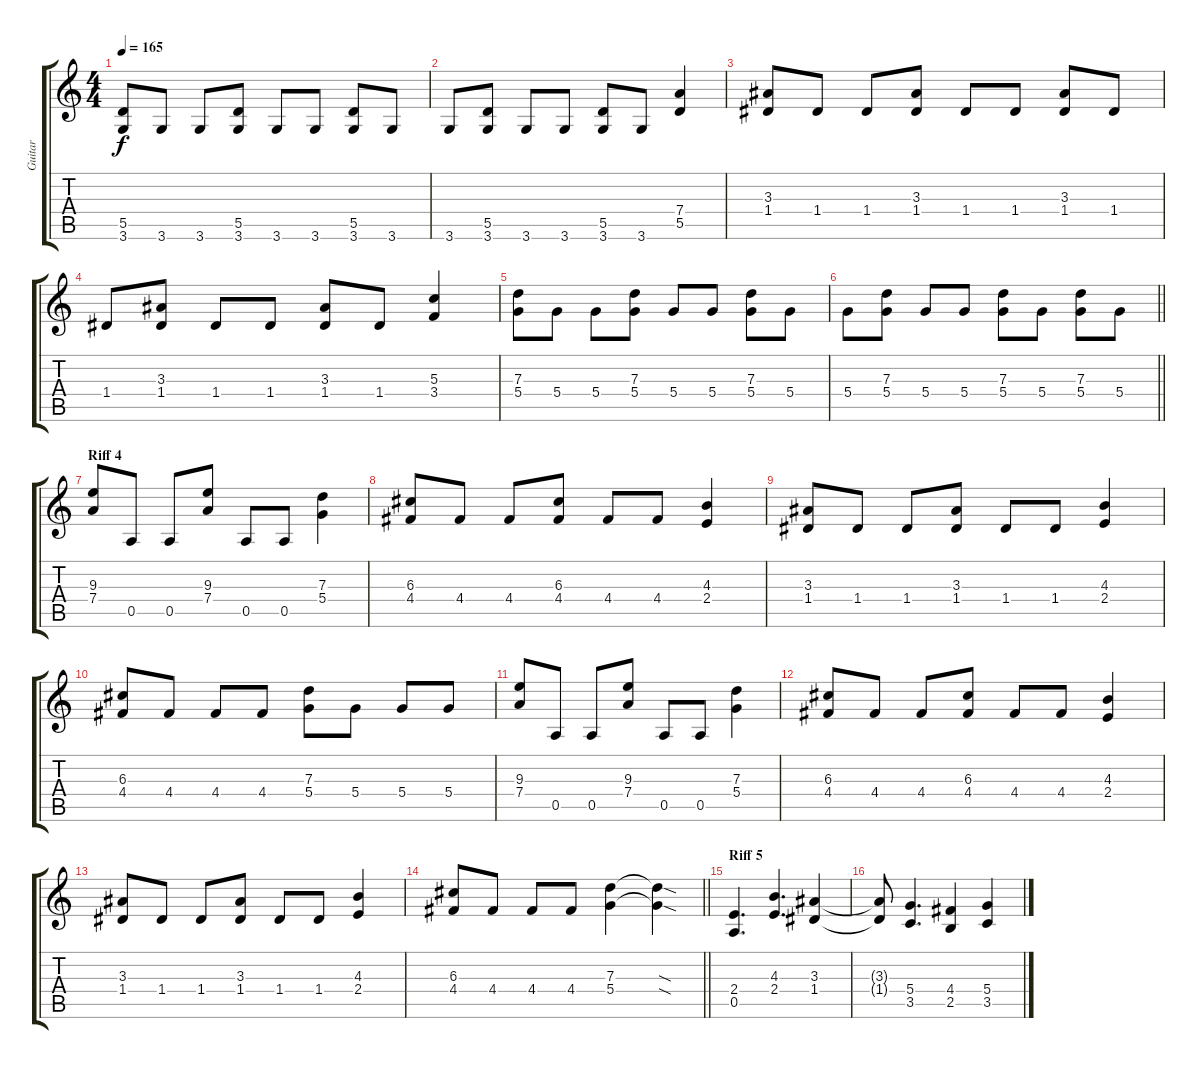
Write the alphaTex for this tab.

\track ("Guitar" "Guitar") {instrument distortionguitar}
\staff {score tabs}
\tuning (E4 B3 G3 D3 A2 E2) {hide}
\ts (4 4)
\tempo 165
\clef g2
\ks c
(5.5 3.6).8{dy f} 3.6.8 3.6.8 (5.5 3.6).8 3.6.8 3.6.8 (5.5 3.6).8 3.6.8 |
3.6.8 (5.5 3.6).8 3.6.8 3.6.8 (5.5 3.6).8 3.6.8 (7.4 5.5).4 |
(3.3 1.4).8 1.4.8 1.4.8 (3.3 1.4).8 1.4.8 1.4.8 (3.3 1.4).8 1.4.8 |
1.4.8 (3.3 1.4).8 1.4.8 1.4.8 (3.3 1.4).8 1.4.8 (5.3 3.4).4 |
(7.3 5.4).8 5.4.8 5.4.8 (7.3 5.4).8 5.4.8 5.4.8 (7.3 5.4).8 5.4.8 |
\barLineRight lightlight
5.4.8 (7.3 5.4).8 5.4.8 5.4.8 (7.3 5.4).8 5.4.8 (7.3 5.4).8 5.4.8 |
\section ("" "Riff 4")
(9.3 7.4).8 0.5.8 0.5.8 (9.3 7.4).8 0.5.8 0.5.8 (7.3 5.4).4 |
(6.3 4.4).8 4.4.8 4.4.8 (6.3 4.4).8 4.4.8 4.4.8 (4.3 2.4).4 |
(3.3 1.4).8 1.4.8 1.4.8 (3.3 1.4).8 1.4.8 1.4.8 (4.3 2.4).4 |
(6.3 4.4).8 4.4.8 4.4.8 4.4.8 (7.3 5.4).8 5.4.8 5.4.8 5.4.8 |
(9.3 7.4).8 0.5.8 0.5.8 (9.3 7.4).8 0.5.8 0.5.8 (7.3 5.4).4 |
(6.3 4.4).8 4.4.8 4.4.8 (6.3 4.4).8 4.4.8 4.4.8 (4.3 2.4).4 |
(3.3 1.4).8 1.4.8 1.4.8 (3.3 1.4).8 1.4.8 1.4.8 (4.3 2.4).4 |
\barLineRight lightlight
(6.3 4.4).8 4.4.8 4.4.8 4.4.8 (7.3 5.4).4 (7.3{sod t} 5.4{sod t}).4 |
\section ("" "Riff 5")
(2.4 0.5).4{d} (4.3 2.4).4{d} (3.3 1.4).4 |
(3.3{t} 1.4{t}).8 (5.4 3.5).4{d} (4.4 2.5).4 (5.4 3.5).4
